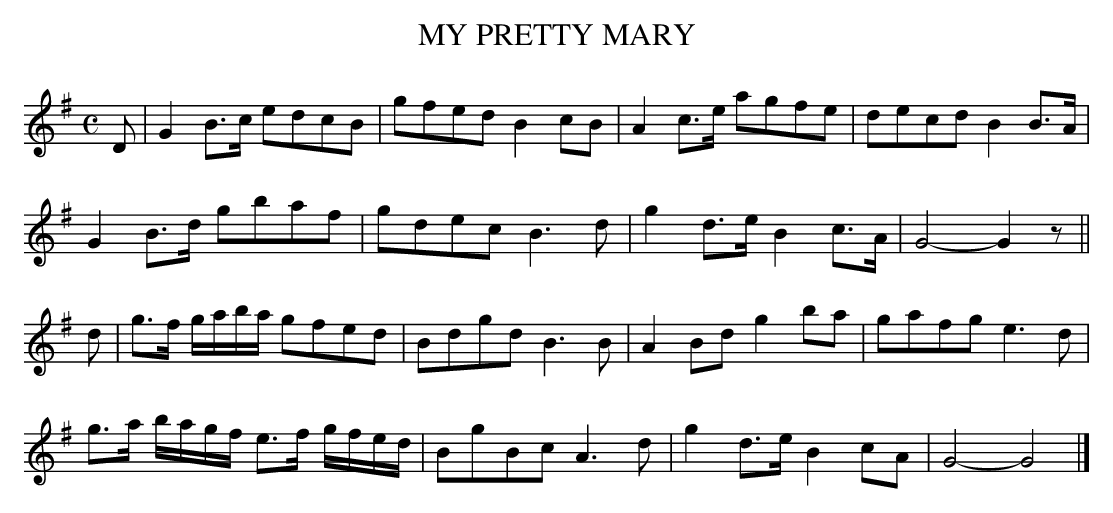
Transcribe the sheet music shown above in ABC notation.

X:1
T:MY PRETTY MARY
Y:"moderate"
M:C
L:1/8
K:G
D|G2B>c edcB|gfed B2cB|A2c>e agfe|decd B2B>A|
G2B>d gbaf|gdec B3d|g2d>e B2c>A|G4-G2z||
d|g>f g/a/b/a/ gfed|Bdgd B3B|A2Bd g2ba|gafg e3d|
g>a b/a/g/f/ e>f g/f/e/d/|BgBc A3d|g2d>e B2cA|G4-G4|]
